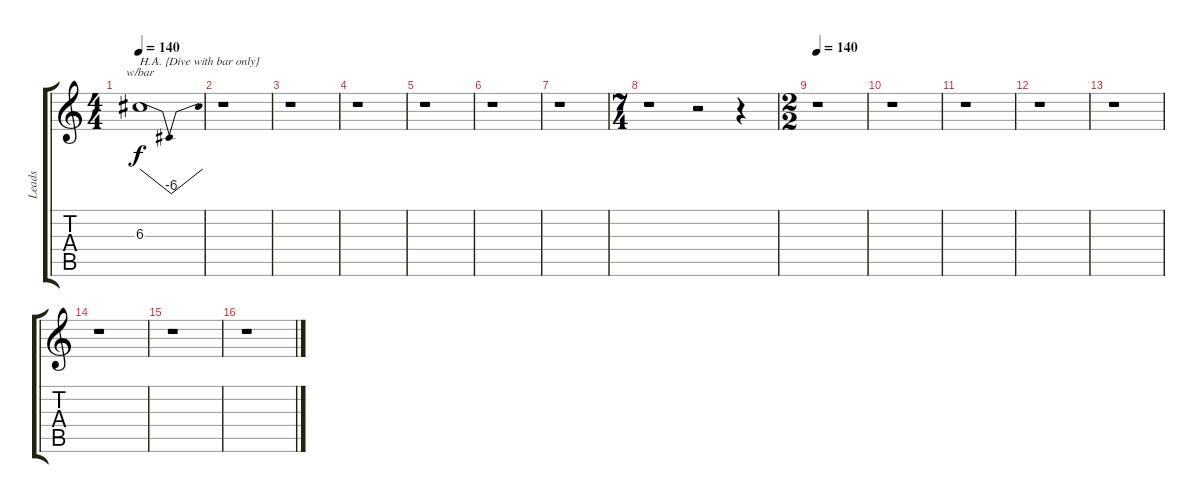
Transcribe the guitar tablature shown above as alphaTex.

\track ("Leads" "Leads") {instrument distortionguitar}
\staff {score tabs}
\tuning (E4 B3 G3 D3 A2 E2) {hide}
\ts (4 4)
\tempo 140
\clef g2
\ks c
6.3.1{tbe (dip default 0 0 30 -24 60 0) txt "H.A. {Dive with bar only}" dy f} |
r.1 |
r.1 |
r.1 |
r.1 |
r.1 |
r.1 |
\ts (7 4)
r.1 r.2 r.4 |
\ts (2 2)
\tempo 140
r.1 |
r.1 |
r.1 |
r.1 |
r.1 |
r.1 |
r.1 |
r.1
